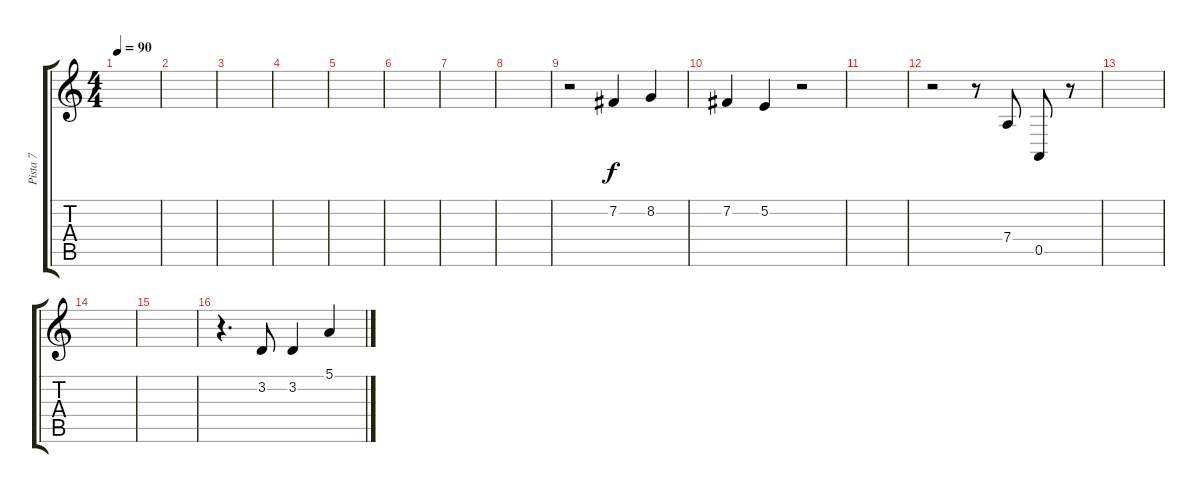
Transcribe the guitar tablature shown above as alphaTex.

\track ("Pista 7" "Pista 7") {instrument clarinet}
\staff {score tabs}
\tuning (E4 B3 G3 D3 A2 E2) {hide}
\ts (4 4)
\tempo 90
\clef g2
\ks c
|
|
|
|
|
|
|
|
r.2 7.2.4 8.2.4 |
7.2.4 5.2.4 r.2 |
|
r.2 r.8 7.4.8 0.5.8 r.8 |
|
|
|
r.4{d} 3.2.8 3.2.4 5.1.4
